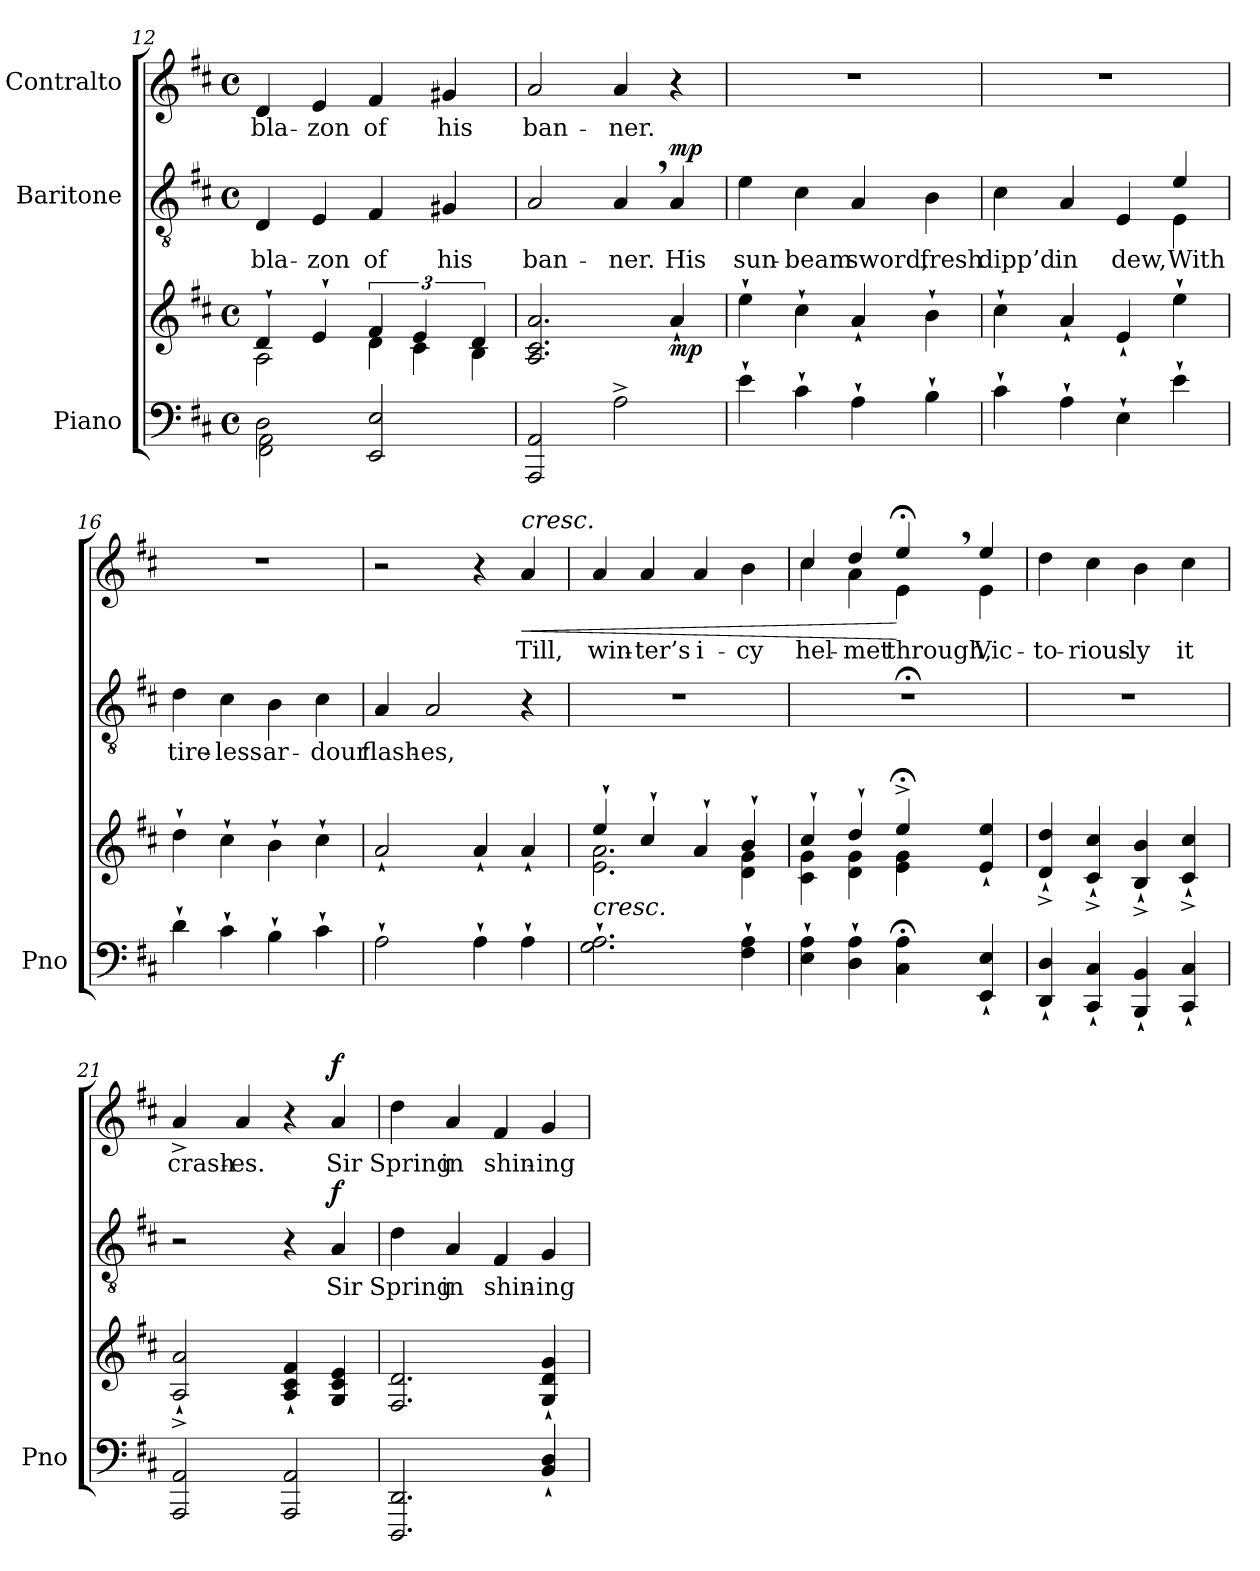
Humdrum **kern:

**kern	**kern	**dynam	**kern	**text	**dynam	**kern	**text	**dynam
*part3	*part3	*part3	*part2	*part2	*part2	*part1	*part1	*part1
*staff4	*staff3	*staff3/4	*staff2	*staff2	*staff2	*staff1	*staff1	*staff1
*I"Piano	*	*	*I"Baritone	*	*	*I"Contralto	*	*
*I'Pno	*	*	*	*	*	*	*	*
*clefF4	*clefG2	*	*clefGv2	*	*	*clefG2	*	*
*k[f#c#]	*k[f#c#]	*	*k[f#c#]	*	*	*k[f#c#]	*	*
*M4/4	*M4/4	*	*M4/4	*	*	*M4/4	*	*
*met(c)	*met(c)	*	*met(c)	*	*	*met(c)	*	*
=12	=12	=12	=12	=12	=12	=12	=12	=12
*^	*^	*	*	*	*	*	*	*
!	!	!	!	!	!	!LO:LY:b	!	!	!LO:LY:b	!
2D\	2FF#\ 2AA\	4d`/	2A\	.	4D/	bla-	.	4d/	bla-	.
!	!	!	!	!	!	!LO:LY:b	!	!	!LO:LY:b	!
.	.	4e`/	.	.	4E/	-zon	.	4e/	-zon	.
*	*	*	*Xtuplet	*	*	*	*	*	*	*
!	!	!	!	!	!	!LO:LY:b	!	!	!LO:LY:b	!
2EE/ 2E/	2ryy	6f#/	6d\	.	4F#/	of	.	4f#/	of	.
.	.	6e/	6c#\	.	.	.	.	.	.	.
!	!	!	!	!	!	!LO:LY:b	!	!	!LO:LY:b	!
.	.	.	.	.	4G#X/	his	.	4g#X/	his	.
.	.	6d/	6B\	.	.	.	.	.	.	.
*v	*v	*	*	*	*	*	*	*	*	*
!!LO:LB:g=z
=13	=13	=13	=13	=13	=13	=13	=13	=13	=13
!	!	!	!	!	!LO:LY:b	!	!	!LO:LY:b	!
*	*v	*v	*	*	*	*	*	*	*
2AAA/ 2AA/	2.A/ 2.c#/ 2.a/	.	2A/	ban-	.	2a/	ban-	.
!	!	!	!	!LO:LY:b	!	!	!LO:LY:b	!
2A^\	.	.	4A,/	-ner.	.	4a/	-ner.	.
!	!	!LO:DY:b	!	!LO:LY:b	!LO:DY:a	!	!	!
.	4a`/	mp	4A/	His	mp	4r	.	.
=14	=14	=14	=14	=14	=14	=14	=14	=14
!	!	!	!	!LO:LY:b	!	!	!	!
4e`\	4ee`\	.	4e\	sun-	.	1r	.	.
!	!	!	!	!LO:LY:b	!	!	!	!
4c#`\	4cc#`\	.	4c#\	-beam	.	.	.	.
!	!	!	!	!LO:LY:b	!	!	!	!
4A`\	4a`/	.	4A/	sword,	.	.	.	.
!	!	!	!	!LO:LY:b	!	!	!	!
4B`\	4b`\	.	4B\	fresh	.	.	.	.
=15	=15	=15	=15	=15	=15	=15	=15	=15
!	!	!	!	!LO:LY:b	!	!	!	!
*	*	*	*^	*	*	*	*	*
4c#`\	4cc#`\	.	4c#\	2.ryy	dipp’d	.	1r	.	.
!	!	!	!	!	!LO:LY:b	!	!	!	!
4A`\	4a`/	.	4A/	.	in	.	.	.	.
!	!	!	!	!	!LO:LY:b	!	!	!	!
4E`\	4e`/	.	4E/	.	dew,	.	.	.	.
!	!	!	!	!	!LO:LY:b	!	!	!	!
4e`\	4ee`\	.	4e/	4E\	With	.	.	.	.
!!LO:LB:g=z
=16	=16	=16	=16	=16	=16	=16	=16	=16	=16
!	!	!	!	!	!LO:LY:b	!	!	!	!
*	*	*	*v	*v	*	*	*	*	*
4d`\	4dd`\	.	4d\	tire-	.	1r	.	.
!	!	!	!	!LO:LY:b	!	!	!	!
4c#`\	4cc#`\	.	4c#\	-less	.	.	.	.
!	!	!	!	!LO:LY:b	!	!	!	!
4B`\	4b`\	.	4B\	ar-	.	.	.	.
!	!	!	!	!LO:LY:b	!	!	!	!
4c#`\	4cc#`\	.	4c#\	-dour	.	.	.	.
=17	=17	=17	=17	=17	=17	=17	=17	=17
!	!	!	!	!LO:LY:b	!	!	!	!
2A`\	2a`/	.	4A/	flash-	.	2r	.	.
!	!	!	!	!LO:LY:b	!	!	!	!
.	.	.	2A/	-es,	.	.	.	.
4A`\	4a`/	.	.	.	.	4r	.	.
!	!	!	!	!	!	!LO:TX:a:i:t=cresc.	!	!
!	!	!	!	!	!	!	!LO:LY:b	!LO:HP:b
4A`\	4a`/	.	4r	.	.	4a/	Till,	<
=18	=18	=18	=18	=18	=18	=18	=18	=18
*	*^	*	*	*	*	*	*	*
!	!LO:TX:b:i:t=cresc.	!	!	!	!	!	!	!	!
!	!	!	!	!	!	!	!	!LO:LY:b	!
2.G\` 2.A\`	4ee`/	2.e\ 2.a\	.	1r	.	.	4a/	win-	.
!	!	!	!	!	!	!	!	!LO:LY:b	!
.	4cc#`/	.	.	.	.	.	4a/	-ter’s	.
!	!	!	!	!	!	!	!	!LO:LY:b	!
.	4a`/	.	.	.	.	.	4a/	i-	.
!	!	!	!	!	!	!	!	!LO:LY:b	!
4F#\` 4A\`	4b`/	4d\ 4g\	.	.	.	.	4b\	-cy	.
=19	=19	=19	=19	=19	=19	=19	=19	=19	=19
!	!	!	!	!	!	!	!	!LO:LY:b	!
*	*	*	*	*	*	*	*^	*	*
4E\` 4A\`	4cc#`/	4c#\ 4g\	.	1r;<	.	.	4cc#/	4cc#\	hel-	.
!	!	!	!	!	!	!	!	!	!LO:LY:b	!
4D\` 4A\`	4dd`/	4d\ 4g\	.	.	.	.	4dd/	4a\	-met	.
!	!	!	!	!	!	!	!	!	!LO:LY:b	!
4C#\;< 4A\;<	4ee;<^/	4e\ 4g\	.	.	.	.	4ee;<,/	4e\	through,	[
!	!	!	!	!	!	!	!	!	!LO:LY:b	!
4EE/` 4E/`	4e/` 4ee/`	4ryy	.	.	.	.	4ee/	4e\	Vic-	.
!!LO:PB:g=z
=20	=20	=20	=20	=20	=20	=20	=20	=20	=20	=20
!	!	!	!	!	!	!	!	!	!LO:LY:b	!
*	*v	*v	*	*	*	*	*v	*v	*	*
4DD/` 4D/`	4d/`^ 4dd/`^	.	1r	.	.	4dd\	-to-	.
!	!	!	!	!	!	!	!LO:LY:b	!
4CC#/` 4C#/`	4c#/`^ 4cc#/`^	.	.	.	.	4cc#\	-rious-	.
!	!	!	!	!	!	!	!LO:LY:b	!
4BBB/` 4BB/`	4B/`^ 4b/`^	.	.	.	.	4b\	-ly	.
!	!	!	!	!	!	!	!LO:LY:b	!
4CC#/` 4C#/`	4c#/`^ 4cc#/`^	.	.	.	.	4cc#\	it	.
=21	=21	=21	=21	=21	=21	=21	=21	=21
!	!	!	!	!	!	!	!LO:LY:b	!
2AAA/ 2AA/	2A/`^ 2a/`^	.	2r	.	.	4a^/	crash-	.
!	!	!	!	!	!	!	!LO:LY:b	!
.	.	.	.	.	.	4a/	-es.	.
2AAA/ 2AA/	4A/` 4c#/` 4f#/`	.	4r	.	.	4r	.	.
!	!	!	!	!LO:LY:b	!LO:DY:a	!	!LO:LY:b	!LO:DY:a
.	4G/ 4c#/ 4e/	.	4A/	Sir	f	4a/	Sir	f
=22	=22	=22	=22	=22	=22	=22	=22	=22
!	!	!	!	!LO:LY:b	!	!	!LO:LY:b	!
2.DDD/ 2.DD/	2.F#/ 2.d/	.	4d\	Spring	.	4dd\	Spring	.
!	!	!	!	!LO:LY:b	!	!	!LO:LY:b	!
.	.	.	4A/	in	.	4a/	in	.
!	!	!	!	!LO:LY:b	!	!	!LO:LY:b	!
.	.	.	4F#/	shin-	.	4f#/	shin-	.
!	!	!	!	!LO:LY:b	!	!	!LO:LY:b	!
4BB/` 4D/`	4G/` 4d/` 4g/`	.	4G/	-ing	.	4g/	-ing	.
=	=	=	=	=	=	=	=	=
*-	*-	*-	*-	*-	*-	*-	*-	*-
